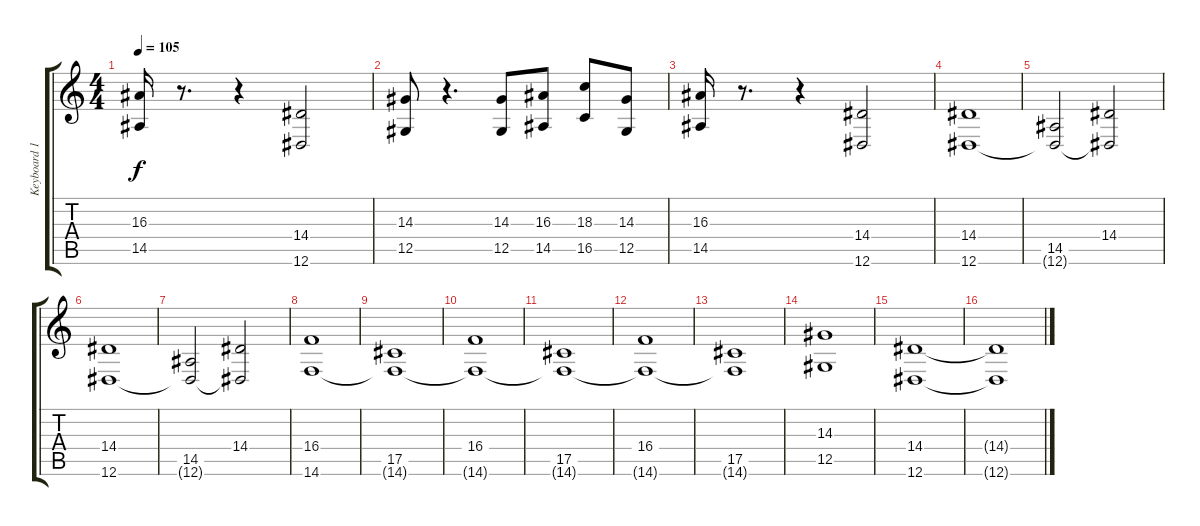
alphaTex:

\track ("Keyboard 1" "Keyboard 1") {instrument synthstrings2}
\staff {score tabs}
\tuning (Eb4 Bb3 Gb3 Db3 Ab2 Eb2) {hide}
\ts (4 4)
\tempo 105
\clef g2
\ks c
(16.3 14.5).16{dy f} r.8{d} r.4 (14.4 12.6).2 |
(14.3 12.5).8 r.4{d} (14.3 12.5).8 (16.3 14.5).8 (18.3 16.5).8 (14.3 12.5).8 |
(16.3 14.5).16 r.8{d} r.4 (14.4 12.6).2 |
(14.4 12.6).1 |
(14.5 12.6{t}).2 (14.4 12.6{t}).2 |
(14.4 12.6).1 |
(14.5 12.6{t}).2 (14.4 12.6{t}).2 |
(16.4 14.6).1 |
(17.5 14.6{t}).1 |
(16.4 14.6{t}).1 |
(17.5 14.6{t}).1 |
(16.4 14.6{t}).1 |
(17.5 14.6{t}).1 |
(14.3 12.5).1 |
(14.4 12.6).1 |
(14.4{t} 12.6{t}).1
